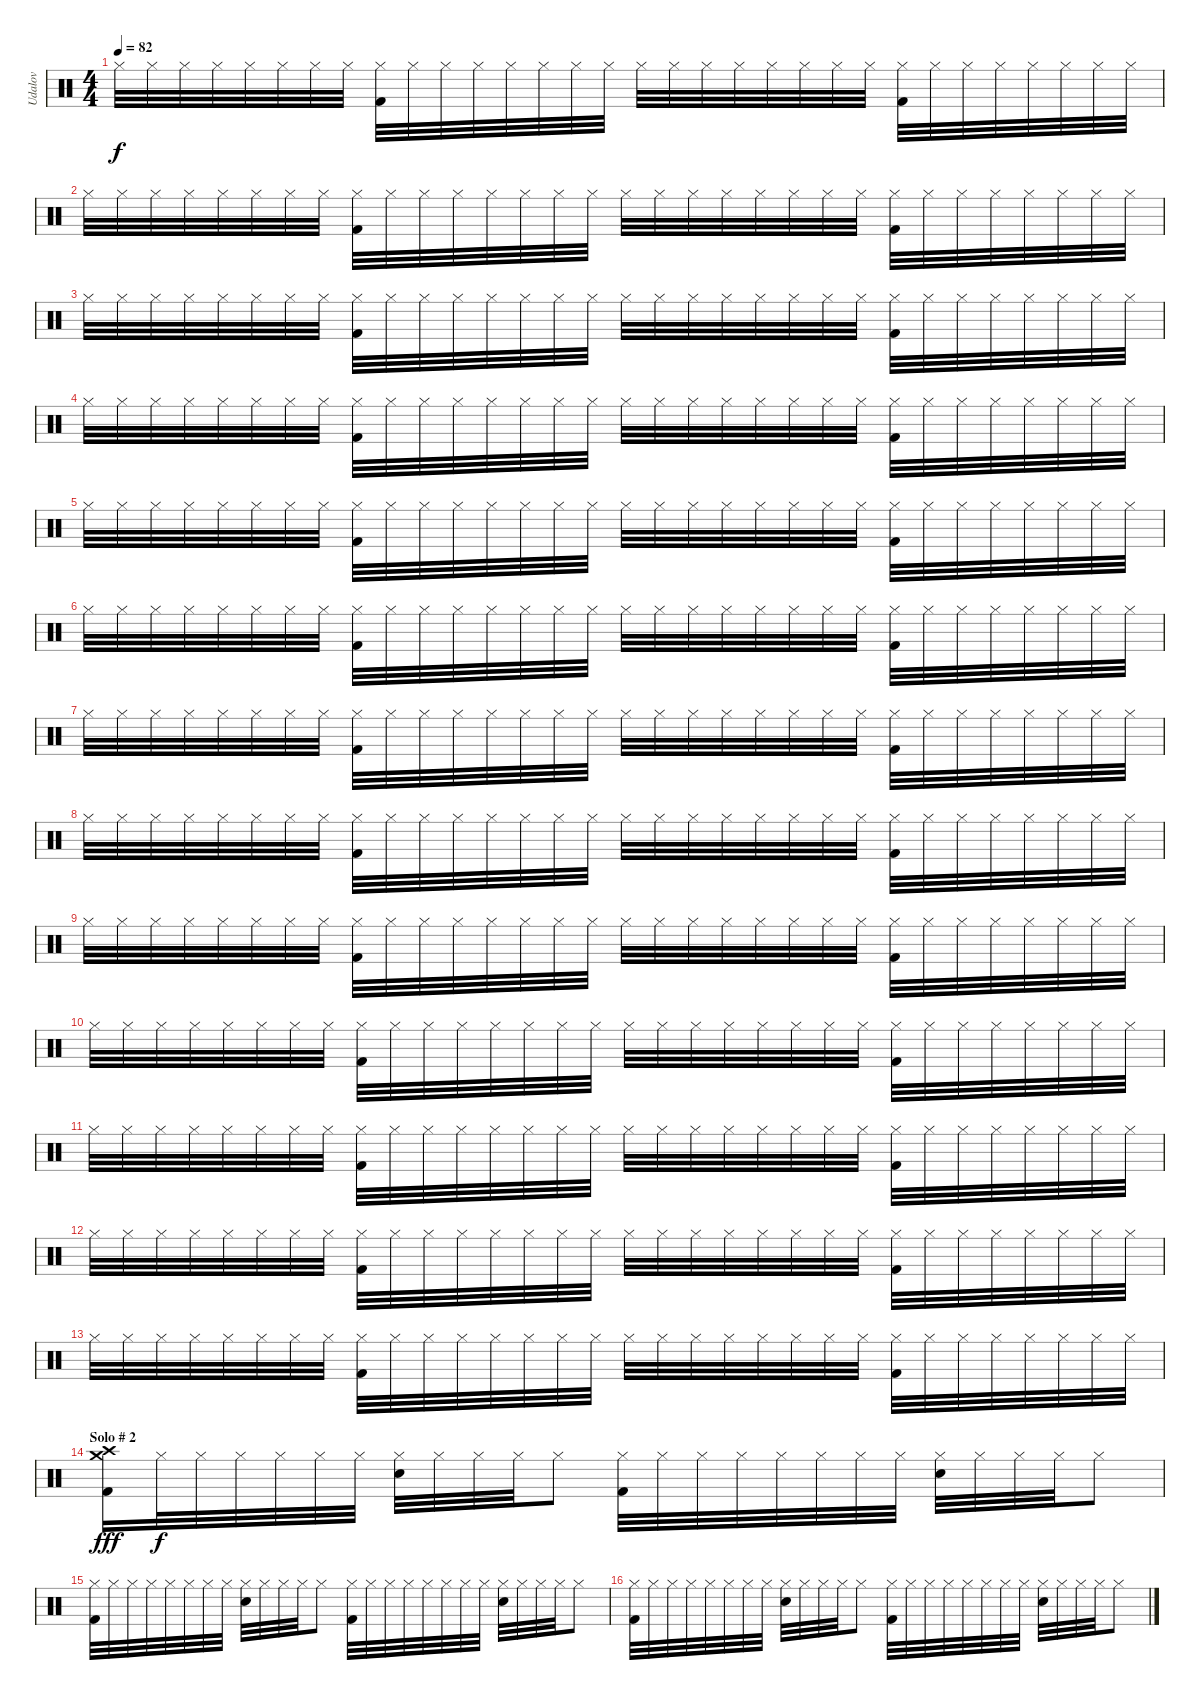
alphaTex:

\track ("Udalov" "Udalov") {instrument percussion}
\staff {score}
\articulation defaults
\ts (4 4)
\tempo 82
\clef neutral
\ks c "Hi-Hat (closed)".32{dy f} "Hi-Hat (closed)".32 "Hi-Hat (closed)".32 "Hi-Hat (closed)".32 "Hi-Hat (closed)".32 "Hi-Hat (closed)".32 "Hi-Hat (closed)".32 "Hi-Hat (closed)".32
("Hi-Hat (closed)" "Kick (hit) 2").32 "Hi-Hat (closed)".32 "Hi-Hat (closed)".32 "Hi-Hat (closed)".32 "Hi-Hat (closed)".32 "Hi-Hat (closed)".32 "Hi-Hat (closed)".32 "Hi-Hat (closed)".32 "Hi-Hat (closed)".32 "Hi-Hat (closed)".32 "Hi-Hat (closed)".32 "Hi-Hat (closed)".32 "Hi-Hat (closed)".32 "Hi-Hat (closed)".32 "Hi-Hat (closed)".32 "Hi-Hat (closed)".32 ("Hi-Hat (closed)" "Kick (hit) 2").32 "Hi-Hat (closed)".32 "Hi-Hat (closed)".32 "Hi-Hat (closed)".32 "Hi-Hat (closed)".32 "Hi-Hat (closed)".32 "Hi-Hat (closed)".32 "Hi-Hat (closed)".32 |
"Hi-Hat (closed)".32 "Hi-Hat (closed)".32 "Hi-Hat (closed)".32 "Hi-Hat (closed)".32 "Hi-Hat (closed)".32 "Hi-Hat (closed)".32 "Hi-Hat (closed)".32 "Hi-Hat (closed)".32 ("Hi-Hat (closed)" "Kick (hit) 2").32 "Hi-Hat (closed)".32 "Hi-Hat (closed)".32 "Hi-Hat (closed)".32 "Hi-Hat (closed)".32 "Hi-Hat (closed)".32 "Hi-Hat (closed)".32 "Hi-Hat (closed)".32 "Hi-Hat (closed)".32 "Hi-Hat (closed)".32 "Hi-Hat (closed)".32 "Hi-Hat (closed)".32 "Hi-Hat (closed)".32 "Hi-Hat (closed)".32 "Hi-Hat (closed)".32 "Hi-Hat (closed)".32 ("Hi-Hat (closed)" "Kick (hit) 2").32 "Hi-Hat (closed)".32 "Hi-Hat (closed)".32 "Hi-Hat (closed)".32 "Hi-Hat (closed)".32 "Hi-Hat (closed)".32 "Hi-Hat (closed)".32 "Hi-Hat (closed)".32 |
"Hi-Hat (closed)".32 "Hi-Hat (closed)".32 "Hi-Hat (closed)".32 "Hi-Hat (closed)".32 "Hi-Hat (closed)".32 "Hi-Hat (closed)".32 "Hi-Hat (closed)".32 "Hi-Hat (closed)".32 ("Hi-Hat (closed)" "Kick (hit) 2").32 "Hi-Hat (closed)".32 "Hi-Hat (closed)".32 "Hi-Hat (closed)".32 "Hi-Hat (closed)".32 "Hi-Hat (closed)".32 "Hi-Hat (closed)".32 "Hi-Hat (closed)".32 "Hi-Hat (closed)".32 "Hi-Hat (closed)".32 "Hi-Hat (closed)".32 "Hi-Hat (closed)".32 "Hi-Hat (closed)".32 "Hi-Hat (closed)".32 "Hi-Hat (closed)".32 "Hi-Hat (closed)".32 ("Hi-Hat (closed)" "Kick (hit) 2").32 "Hi-Hat (closed)".32 "Hi-Hat (closed)".32 "Hi-Hat (closed)".32 "Hi-Hat (closed)".32 "Hi-Hat (closed)".32 "Hi-Hat (closed)".32 "Hi-Hat (closed)".32 |
"Hi-Hat (closed)".32 "Hi-Hat (closed)".32 "Hi-Hat (closed)".32 "Hi-Hat (closed)".32 "Hi-Hat (closed)".32 "Hi-Hat (closed)".32 "Hi-Hat (closed)".32 "Hi-Hat (closed)".32 ("Hi-Hat (closed)" "Kick (hit) 2").32 "Hi-Hat (closed)".32 "Hi-Hat (closed)".32 "Hi-Hat (closed)".32 "Hi-Hat (closed)".32 "Hi-Hat (closed)".32 "Hi-Hat (closed)".32 "Hi-Hat (closed)".32 "Hi-Hat (closed)".32 "Hi-Hat (closed)".32 "Hi-Hat (closed)".32 "Hi-Hat (closed)".32 "Hi-Hat (closed)".32 "Hi-Hat (closed)".32 "Hi-Hat (closed)".32 "Hi-Hat (closed)".32 ("Hi-Hat (closed)" "Kick (hit) 2").32 "Hi-Hat (closed)".32 "Hi-Hat (closed)".32 "Hi-Hat (closed)".32 "Hi-Hat (closed)".32 "Hi-Hat (closed)".32 "Hi-Hat (closed)".32 "Hi-Hat (closed)".32 |
"Hi-Hat (closed)".32 "Hi-Hat (closed)".32 "Hi-Hat (closed)".32 "Hi-Hat (closed)".32 "Hi-Hat (closed)".32 "Hi-Hat (closed)".32 "Hi-Hat (closed)".32 "Hi-Hat (closed)".32 ("Hi-Hat (closed)" "Kick (hit) 2").32 "Hi-Hat (closed)".32 "Hi-Hat (closed)".32 "Hi-Hat (closed)".32 "Hi-Hat (closed)".32 "Hi-Hat (closed)".32 "Hi-Hat (closed)".32 "Hi-Hat (closed)".32 "Hi-Hat (closed)".32 "Hi-Hat (closed)".32 "Hi-Hat (closed)".32 "Hi-Hat (closed)".32 "Hi-Hat (closed)".32 "Hi-Hat (closed)".32 "Hi-Hat (closed)".32 "Hi-Hat (closed)".32 ("Hi-Hat (closed)" "Kick (hit) 2").32 "Hi-Hat (closed)".32 "Hi-Hat (closed)".32 "Hi-Hat (closed)".32 "Hi-Hat (closed)".32 "Hi-Hat (closed)".32 "Hi-Hat (closed)".32 "Hi-Hat (closed)".32 |
"Hi-Hat (closed)".32 "Hi-Hat (closed)".32 "Hi-Hat (closed)".32 "Hi-Hat (closed)".32 "Hi-Hat (closed)".32 "Hi-Hat (closed)".32 "Hi-Hat (closed)".32 "Hi-Hat (closed)".32 ("Hi-Hat (closed)" "Kick (hit) 2").32 "Hi-Hat (closed)".32 "Hi-Hat (closed)".32 "Hi-Hat (closed)".32 "Hi-Hat (closed)".32 "Hi-Hat (closed)".32 "Hi-Hat (closed)".32 "Hi-Hat (closed)".32 "Hi-Hat (closed)".32 "Hi-Hat (closed)".32 "Hi-Hat (closed)".32 "Hi-Hat (closed)".32 "Hi-Hat (closed)".32 "Hi-Hat (closed)".32 "Hi-Hat (closed)".32 "Hi-Hat (closed)".32 ("Hi-Hat (closed)" "Kick (hit) 2").32 "Hi-Hat (closed)".32 "Hi-Hat (closed)".32 "Hi-Hat (closed)".32 "Hi-Hat (closed)".32 "Hi-Hat (closed)".32 "Hi-Hat (closed)".32 "Hi-Hat (closed)".32 |
"Hi-Hat (closed)".32 "Hi-Hat (closed)".32 "Hi-Hat (closed)".32 "Hi-Hat (closed)".32 "Hi-Hat (closed)".32 "Hi-Hat (closed)".32 "Hi-Hat (closed)".32 "Hi-Hat (closed)".32 ("Hi-Hat (closed)" "Kick (hit) 2").32 "Hi-Hat (closed)".32 "Hi-Hat (closed)".32 "Hi-Hat (closed)".32 "Hi-Hat (closed)".32 "Hi-Hat (closed)".32 "Hi-Hat (closed)".32 "Hi-Hat (closed)".32 "Hi-Hat (closed)".32 "Hi-Hat (closed)".32 "Hi-Hat (closed)".32 "Hi-Hat (closed)".32 "Hi-Hat (closed)".32 "Hi-Hat (closed)".32 "Hi-Hat (closed)".32 "Hi-Hat (closed)".32 ("Hi-Hat (closed)" "Kick (hit) 2").32 "Hi-Hat (closed)".32 "Hi-Hat (closed)".32 "Hi-Hat (closed)".32 "Hi-Hat (closed)".32 "Hi-Hat (closed)".32 "Hi-Hat (closed)".32 "Hi-Hat (closed)".32 |
"Hi-Hat (closed)".32 "Hi-Hat (closed)".32 "Hi-Hat (closed)".32 "Hi-Hat (closed)".32 "Hi-Hat (closed)".32 "Hi-Hat (closed)".32 "Hi-Hat (closed)".32 "Hi-Hat (closed)".32 ("Hi-Hat (closed)" "Kick (hit) 2").32 "Hi-Hat (closed)".32 "Hi-Hat (closed)".32 "Hi-Hat (closed)".32 "Hi-Hat (closed)".32 "Hi-Hat (closed)".32 "Hi-Hat (closed)".32 "Hi-Hat (closed)".32 "Hi-Hat (closed)".32 "Hi-Hat (closed)".32 "Hi-Hat (closed)".32 "Hi-Hat (closed)".32 "Hi-Hat (closed)".32 "Hi-Hat (closed)".32 "Hi-Hat (closed)".32 "Hi-Hat (closed)".32 ("Hi-Hat (closed)" "Kick (hit) 2").32 "Hi-Hat (closed)".32 "Hi-Hat (closed)".32 "Hi-Hat (closed)".32 "Hi-Hat (closed)".32 "Hi-Hat (closed)".32 "Hi-Hat (closed)".32 "Hi-Hat (closed)".32 |
"Hi-Hat (closed)".32 "Hi-Hat (closed)".32 "Hi-Hat (closed)".32 "Hi-Hat (closed)".32 "Hi-Hat (closed)".32 "Hi-Hat (closed)".32 "Hi-Hat (closed)".32 "Hi-Hat (closed)".32 ("Hi-Hat (closed)" "Kick (hit) 2").32 "Hi-Hat (closed)".32 "Hi-Hat (closed)".32 "Hi-Hat (closed)".32 "Hi-Hat (closed)".32 "Hi-Hat (closed)".32 "Hi-Hat (closed)".32 "Hi-Hat (closed)".32 "Hi-Hat (closed)".32 "Hi-Hat (closed)".32 "Hi-Hat (closed)".32 "Hi-Hat (closed)".32 "Hi-Hat (closed)".32 "Hi-Hat (closed)".32 "Hi-Hat (closed)".32 "Hi-Hat (closed)".32 ("Hi-Hat (closed)" "Kick (hit) 2").32 "Hi-Hat (closed)".32 "Hi-Hat (closed)".32 "Hi-Hat (closed)".32 "Hi-Hat (closed)".32 "Hi-Hat (closed)".32 "Hi-Hat (closed)".32 "Hi-Hat (closed)".32 |
"Hi-Hat (closed)".32 "Hi-Hat (closed)".32 "Hi-Hat (closed)".32 "Hi-Hat (closed)".32 "Hi-Hat (closed)".32 "Hi-Hat (closed)".32 "Hi-Hat (closed)".32 "Hi-Hat (closed)".32 ("Hi-Hat (closed)" "Kick (hit) 2").32 "Hi-Hat (closed)".32 "Hi-Hat (closed)".32 "Hi-Hat (closed)".32 "Hi-Hat (closed)".32 "Hi-Hat (closed)".32 "Hi-Hat (closed)".32 "Hi-Hat (closed)".32 "Hi-Hat (closed)".32 "Hi-Hat (closed)".32 "Hi-Hat (closed)".32 "Hi-Hat (closed)".32 "Hi-Hat (closed)".32 "Hi-Hat (closed)".32 "Hi-Hat (closed)".32 "Hi-Hat (closed)".32 ("Hi-Hat (closed)" "Kick (hit) 2").32 "Hi-Hat (closed)".32 "Hi-Hat (closed)".32 "Hi-Hat (closed)".32 "Hi-Hat (closed)".32 "Hi-Hat (closed)".32 "Hi-Hat (closed)".32 "Hi-Hat (closed)".32 |
"Hi-Hat (closed)".32 "Hi-Hat (closed)".32 "Hi-Hat (closed)".32 "Hi-Hat (closed)".32 "Hi-Hat (closed)".32 "Hi-Hat (closed)".32 "Hi-Hat (closed)".32 "Hi-Hat (closed)".32 ("Hi-Hat (closed)" "Kick (hit) 2").32 "Hi-Hat (closed)".32 "Hi-Hat (closed)".32 "Hi-Hat (closed)".32 "Hi-Hat (closed)".32 "Hi-Hat (closed)".32 "Hi-Hat (closed)".32 "Hi-Hat (closed)".32 "Hi-Hat (closed)".32 "Hi-Hat (closed)".32 "Hi-Hat (closed)".32 "Hi-Hat (closed)".32 "Hi-Hat (closed)".32 "Hi-Hat (closed)".32 "Hi-Hat (closed)".32 "Hi-Hat (closed)".32 ("Hi-Hat (closed)" "Kick (hit) 2").32 "Hi-Hat (closed)".32 "Hi-Hat (closed)".32 "Hi-Hat (closed)".32 "Hi-Hat (closed)".32 "Hi-Hat (closed)".32 "Hi-Hat (closed)".32 "Hi-Hat (closed)".32 |
"Hi-Hat (closed)".32 "Hi-Hat (closed)".32 "Hi-Hat (closed)".32 "Hi-Hat (closed)".32 "Hi-Hat (closed)".32 "Hi-Hat (closed)".32 "Hi-Hat (closed)".32 "Hi-Hat (closed)".32 ("Hi-Hat (closed)" "Kick (hit) 2").32 "Hi-Hat (closed)".32 "Hi-Hat (closed)".32 "Hi-Hat (closed)".32 "Hi-Hat (closed)".32 "Hi-Hat (closed)".32 "Hi-Hat (closed)".32 "Hi-Hat (closed)".32 "Hi-Hat (closed)".32 "Hi-Hat (closed)".32 "Hi-Hat (closed)".32 "Hi-Hat (closed)".32 "Hi-Hat (closed)".32 "Hi-Hat (closed)".32 "Hi-Hat (closed)".32 "Hi-Hat (closed)".32 ("Hi-Hat (closed)" "Kick (hit) 2").32 "Hi-Hat (closed)".32 "Hi-Hat (closed)".32 "Hi-Hat (closed)".32 "Hi-Hat (closed)".32 "Hi-Hat (closed)".32 "Hi-Hat (closed)".32 "Hi-Hat (closed)".32 |
"Hi-Hat (closed)".32 "Hi-Hat (closed)".32 "Hi-Hat (closed)".32 "Hi-Hat (closed)".32 "Hi-Hat (closed)".32 "Hi-Hat (closed)".32 "Hi-Hat (closed)".32 "Hi-Hat (closed)".32 ("Hi-Hat (closed)" "Kick (hit) 2").32 "Hi-Hat (closed)".32 "Hi-Hat (closed)".32 "Hi-Hat (closed)".32 "Hi-Hat (closed)".32 "Hi-Hat (closed)".32 "Hi-Hat (closed)".32 "Hi-Hat (closed)".32 "Hi-Hat (closed)".32 "Hi-Hat (closed)".32 "Hi-Hat (closed)".32 "Hi-Hat (closed)".32 "Hi-Hat (closed)".32 "Hi-Hat (closed)".32 "Hi-Hat (closed)".32 "Hi-Hat (closed)".32 ("Hi-Hat (closed)" "Kick (hit) 2").32 "Hi-Hat (closed)".32 "Hi-Hat (closed)".32 "Hi-Hat (closed)".32 "Hi-Hat (closed)".32 "Hi-Hat (closed)".32 "Hi-Hat (closed)".32 "Hi-Hat (closed)".32 |
\section ("" "Solo # 2")
("Crash high (hit)" "Crash medium (hit)" "Kick (hit) 2").16{dy fff} "Hi-Hat (closed)".32{dy f} "Hi-Hat (closed)".32 "Hi-Hat (closed)".32 "Hi-Hat (closed)".32 "Hi-Hat (closed)".32 "Hi-Hat (closed)".32 ("Hi-Hat (closed)" "Snare (hit) 2").32 "Hi-Hat (closed)".32 "Hi-Hat (closed)".32 "Hi-Hat (closed)".32 "Hi-Hat (closed)".8 ("Hi-Hat (closed)" "Kick (hit) 2").32 "Hi-Hat (closed)".32 "Hi-Hat (closed)".32 "Hi-Hat (closed)".32 "Hi-Hat (closed)".32 "Hi-Hat (closed)".32 "Hi-Hat (closed)".32 "Hi-Hat (closed)".32 ("Hi-Hat (closed)" "Snare (hit) 2").32 "Hi-Hat (closed)".32 "Hi-Hat (closed)".32 "Hi-Hat (closed)".32 "Hi-Hat (closed)".8 |
("Hi-Hat (closed)" "Kick (hit) 2").32 "Hi-Hat (closed)".32 "Hi-Hat (closed)".32 "Hi-Hat (closed)".32 "Hi-Hat (closed)".32 "Hi-Hat (closed)".32 "Hi-Hat (closed)".32 "Hi-Hat (closed)".32 ("Hi-Hat (closed)" "Snare (hit) 2").32 "Hi-Hat (closed)".32 "Hi-Hat (closed)".32 "Hi-Hat (closed)".32 "Hi-Hat (closed)".8 ("Hi-Hat (closed)" "Kick (hit) 2").32 "Hi-Hat (closed)".32 "Hi-Hat (closed)".32 "Hi-Hat (closed)".32 "Hi-Hat (closed)".32 "Hi-Hat (closed)".32 "Hi-Hat (closed)".32 "Hi-Hat (closed)".32 ("Hi-Hat (closed)" "Snare (hit) 2").32 "Hi-Hat (closed)".32 "Hi-Hat (closed)".32 "Hi-Hat (closed)".32 "Hi-Hat (closed)".8 |
("Hi-Hat (closed)" "Kick (hit) 2").32 "Hi-Hat (closed)".32 "Hi-Hat (closed)".32 "Hi-Hat (closed)".32 "Hi-Hat (closed)".32 "Hi-Hat (closed)".32 "Hi-Hat (closed)".32 "Hi-Hat (closed)".32 ("Hi-Hat (closed)" "Snare (hit) 2").32 "Hi-Hat (closed)".32 "Hi-Hat (closed)".32 "Hi-Hat (closed)".32 "Hi-Hat (closed)".8 ("Hi-Hat (closed)" "Kick (hit) 2").32 "Hi-Hat (closed)".32 "Hi-Hat (closed)".32 "Hi-Hat (closed)".32 "Hi-Hat (closed)".32 "Hi-Hat (closed)".32 "Hi-Hat (closed)".32 "Hi-Hat (closed)".32 ("Hi-Hat (closed)" "Snare (hit) 2").32 "Hi-Hat (closed)".32 "Hi-Hat (closed)".32 "Hi-Hat (closed)".32 "Hi-Hat (closed)".8
